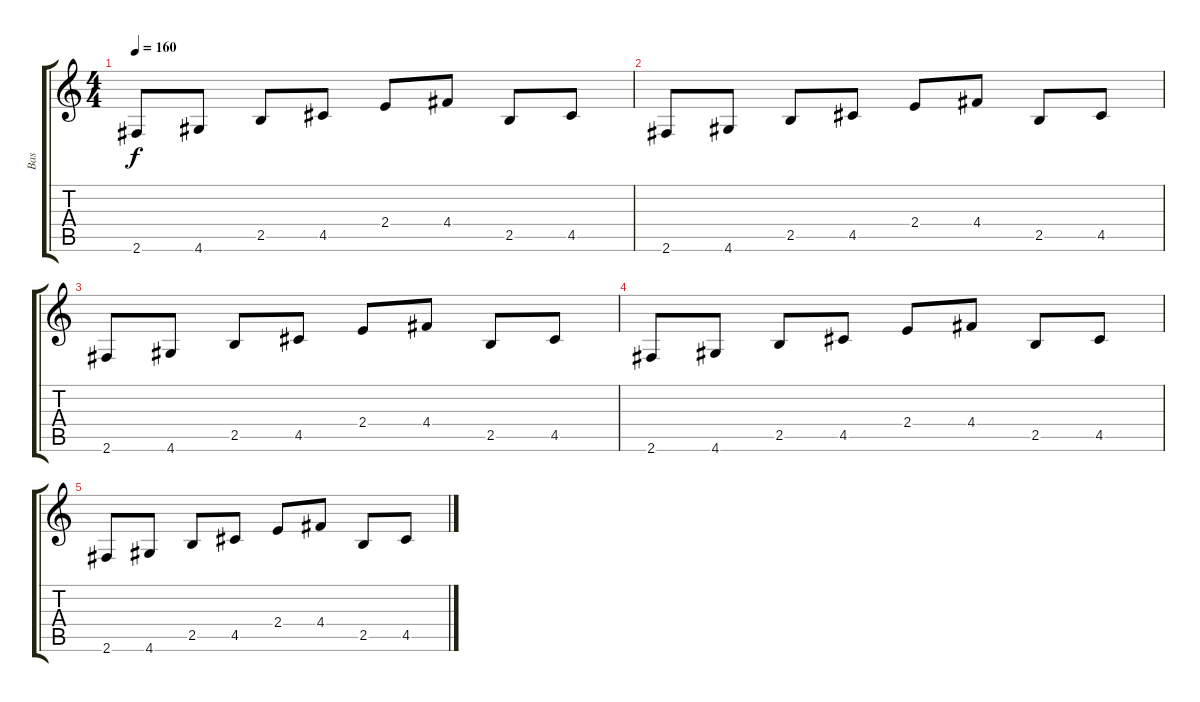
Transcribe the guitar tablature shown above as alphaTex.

\track ("Bas" "Bas") {instrument electricbassfinger}
\staff {score tabs}
\tuning (E4 B3 G3 D3 A2 E2) {hide}
\ts (4 4)
\tempo 160
\clef g2
\ks c
2.6.8{dy f} 4.6.8 2.5.8 4.5.8 2.4.8 4.4.8 2.5.8 4.5.8 |
2.6.8 4.6.8 2.5.8 4.5.8 2.4.8 4.4.8 2.5.8 4.5.8 |
2.6.8 4.6.8 2.5.8 4.5.8 2.4.8 4.4.8 2.5.8 4.5.8 |
2.6.8 4.6.8 2.5.8 4.5.8 2.4.8 4.4.8 2.5.8 4.5.8 |
2.6.8 4.6.8 2.5.8 4.5.8 2.4.8 4.4.8 2.5.8 4.5.8
